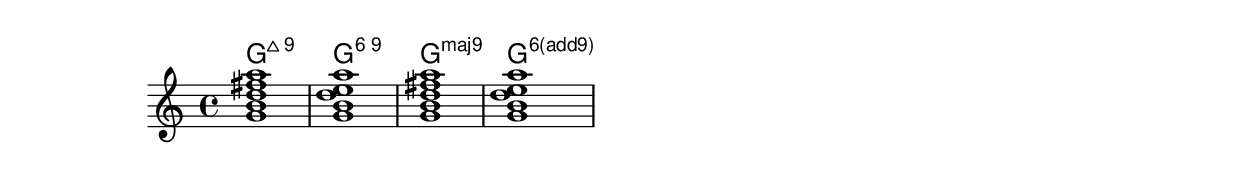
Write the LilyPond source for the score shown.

%% Do not edit this file; it is auto-generated from LSR http://lsr.dsi.unimi.it
%% This file is in the public domain.
\version "2.11.62"

\header {
  lsrtags = "chords"

  texidoces = "
Se puede usar la propiedad @code{chordNameExceptions} para
almacenar una lista de notaciones espaciales para acordes
específicos.

"
  doctitlees = "Excepciones para los nombres de acorde"

  texidoc = "
The property @code{chordNameExceptions} can be used to store a list of
special notations for specific chords. 

"
  doctitle = "Chord name exceptions"
} % begin verbatim

% modify maj9 and 6(add9)
% Exception music is chords with markups
chExceptionMusic = {
  <c e g b d'>1-\markup { \super "maj9" }
  <c e g a d'>1-\markup { \super "6(add9)" }
}

% Convert music to list and prepend to existing exceptions.
chExceptions = #( append
  ( sequential-music-to-chord-exceptions chExceptionMusic #t)
  ignatzekExceptions)

theMusic = \chordmode {
  g1:maj9 g1:6.9
  \set chordNameExceptions = #chExceptions
  g1:maj9 g1:6.9
}

\layout {
  ragged-right = ##t 
}

<< \context ChordNames \theMusic
   \context Voice \theMusic
>>  
